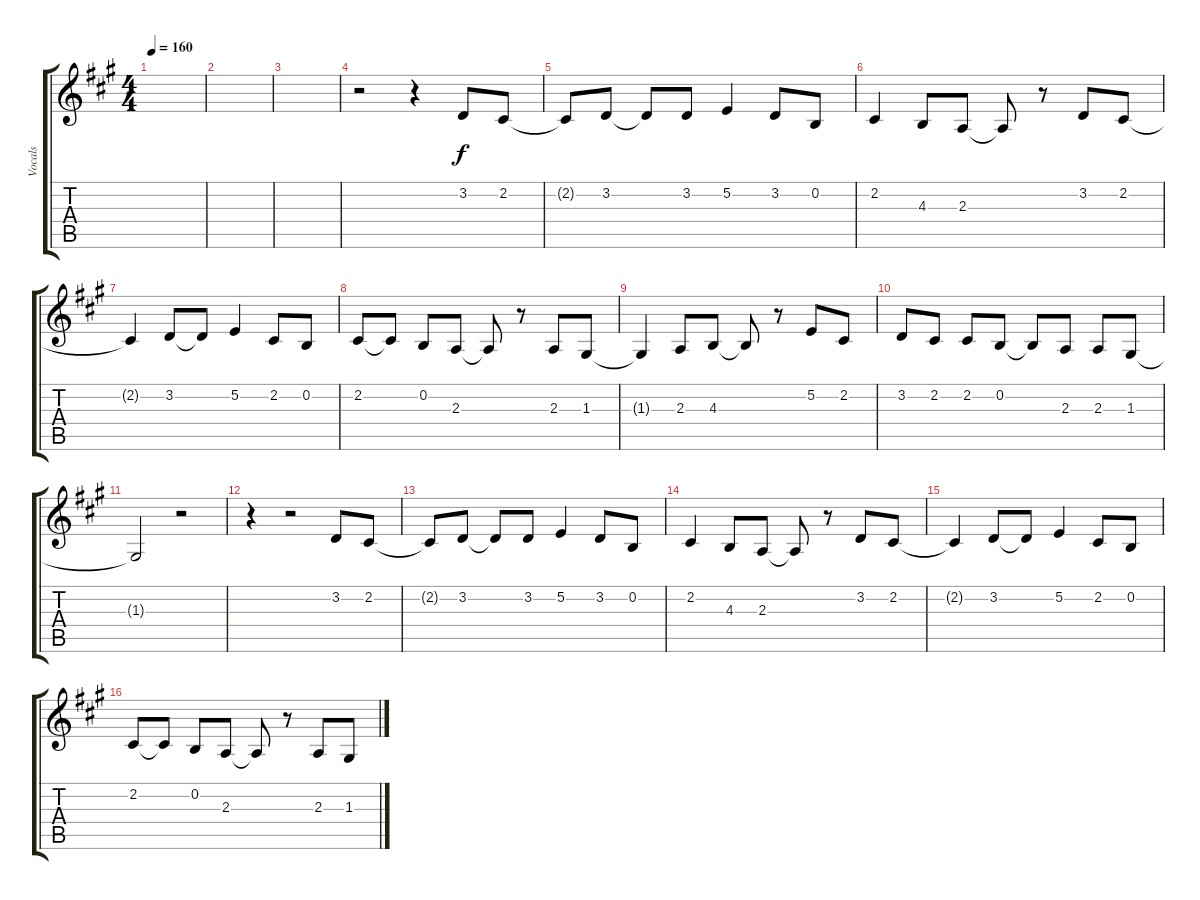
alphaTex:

\track ("Vocals" "Vocals") {instrument altosax}
\staff {score tabs}
\tuning (E4 B3 G3 D3 A2 E2) {hide}
\ts (4 4)
\tempo 160
\clef g2
\ks a
|
|
|
r.2 r.4 3.2.8 2.2.8 |
2.2{t}.8 3.2.8 3.2{t}.8 3.2.8 5.2.4 3.2.8 0.2.8 |
2.2.4 4.3.8 2.3.8 2.3{t}.8 r.8 3.2.8 2.2.8 |
2.2{t}.4 3.2.8 3.2{t}.8 5.2.4 2.2.8 0.2.8 |
2.2.8 2.2{t}.8 0.2.8 2.3.8 2.3{t}.8 r.8 2.3.8 1.3.8 |
1.3{t}.4 2.3.8 4.3.8 4.3{t}.8 r.8 5.2.8 2.2.8 |
3.2.8 2.2.8 2.2.8 0.2.8 0.2{t}.8 2.3.8 2.3.8 1.3.8 |
1.3{t}.2 r.2 |
r.4 r.2 3.2.8 2.2.8 |
2.2{t}.8 3.2.8 3.2{t}.8 3.2.8 5.2.4 3.2.8 0.2.8 |
2.2.4 4.3.8 2.3.8 2.3{t}.8 r.8 3.2.8 2.2.8 |
2.2{t}.4 3.2.8 3.2{t}.8 5.2.4 2.2.8 0.2.8 |
2.2.8 2.2{t}.8 0.2.8 2.3.8 2.3{t}.8 r.8 2.3.8 1.3.8
